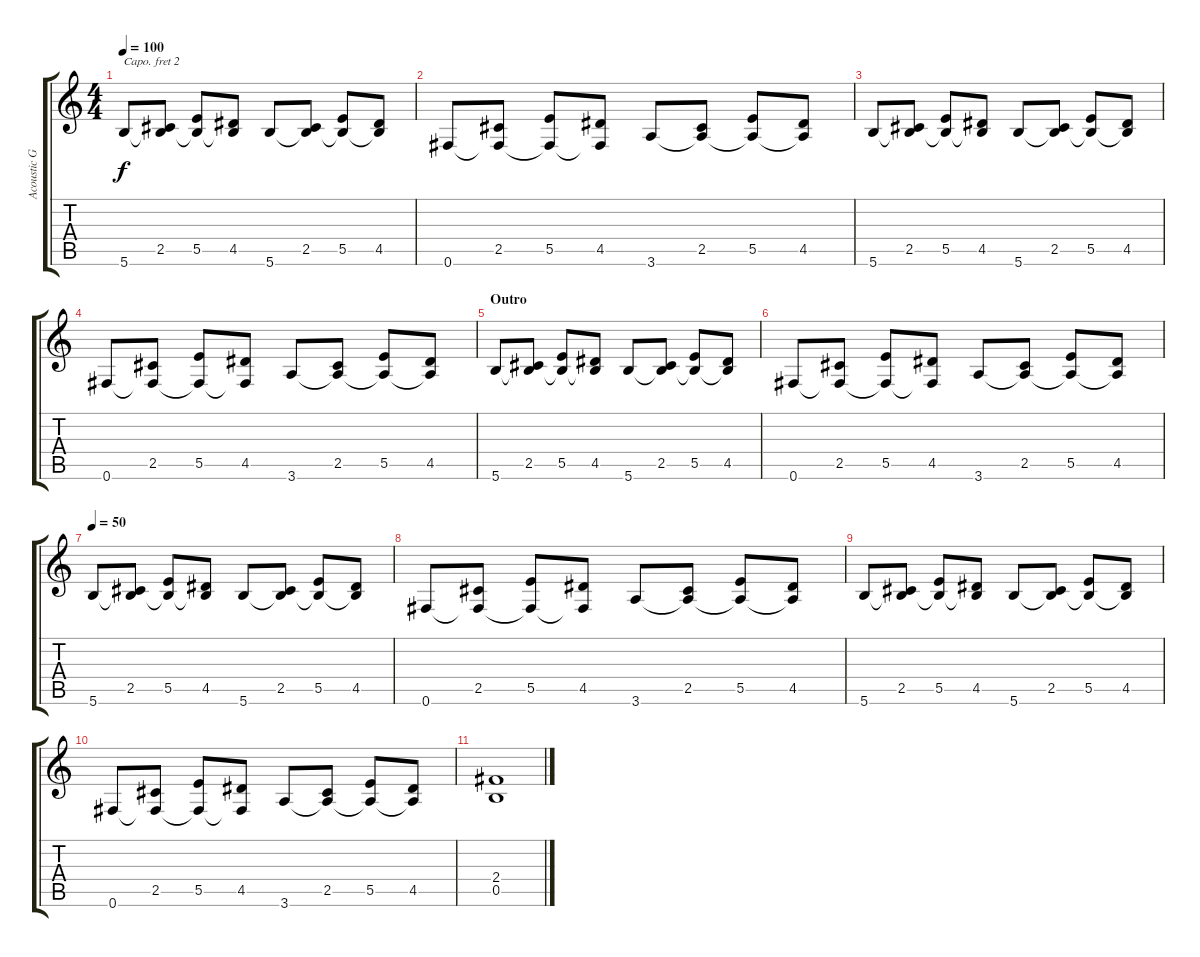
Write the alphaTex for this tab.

\track ("Acoustic Guitar 1" "Acoustic G") {instrument acousticguitarsteel}
\staff {score tabs}
\capo 2
\tuning (E4 B3 G3 D3 A2 E2) {hide}
\ts (4 4)
\tempo 100
\clef g2
\ks c
5.6.8{dy f} (2.5 5.6{t}).8 (5.5 5.6{t}).8 (4.5 5.6{t}).8 5.6.8 (2.5 5.6{t}).8 (5.5 5.6{t}).8 (4.5 5.6{t}).8 |
0.6.8 (2.5 0.6{t}).8 (5.5 0.6{t}).8 (4.5 0.6{t}).8 3.6.8 (2.5 3.6{t}).8 (5.5 3.6{t}).8 (4.5 3.6{t}).8 |
5.6.8 (2.5 5.6{t}).8 (5.5 5.6{t}).8 (4.5 5.6{t}).8 5.6.8 (2.5 5.6{t}).8 (5.5 5.6{t}).8 (4.5 5.6{t}).8 |
0.6.8 (2.5 0.6{t}).8 (5.5 0.6{t}).8 (4.5 0.6{t}).8 3.6.8 (2.5 3.6{t}).8 (5.5 3.6{t}).8 (4.5 3.6{t}).8 |
\section ("" "Outro")
5.6.8 (2.5 5.6{t}).8 (5.5 5.6{t}).8 (4.5 5.6{t}).8 5.6.8 (2.5 5.6{t}).8 (5.5 5.6{t}).8 (4.5 5.6{t}).8 |
0.6.8 (2.5 0.6{t}).8 (5.5 0.6{t}).8 (4.5 0.6{t}).8 3.6.8 (2.5 3.6{t}).8 (5.5 3.6{t}).8 (4.5 3.6{t}).8 |
\tempo 50
5.6.8 (2.5 5.6{t}).8 (5.5 5.6{t}).8 (4.5 5.6{t}).8 5.6.8 (2.5 5.6{t}).8 (5.5 5.6{t}).8 (4.5 5.6{t}).8 |
0.6.8 (2.5 0.6{t}).8 (5.5 0.6{t}).8 (4.5 0.6{t}).8 3.6.8 (2.5 3.6{t}).8 (5.5 3.6{t}).8 (4.5 3.6{t}).8 |
5.6.8 (2.5 5.6{t}).8 (5.5 5.6{t}).8 (4.5 5.6{t}).8 5.6.8 (2.5 5.6{t}).8 (5.5 5.6{t}).8 (4.5 5.6{t}).8 |
0.6.8 (2.5 0.6{t}).8 (5.5 0.6{t}).8 (4.5 0.6{t}).8 3.6.8 (2.5 3.6{t}).8 (5.5 3.6{t}).8 (4.5 3.6{t}).8 |
(2.4 0.5).1
